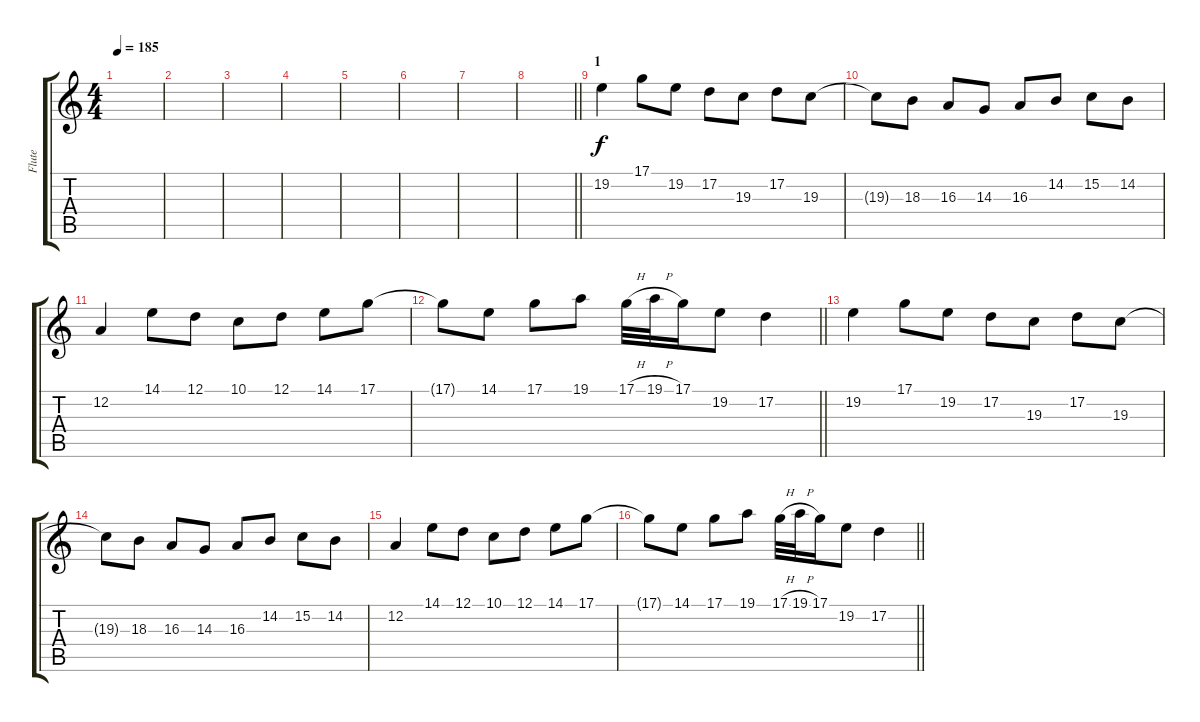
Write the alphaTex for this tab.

\track ("Flute" "Flute") {instrument piccolo}
\staff {score tabs}
\tuning (D4 A3 F3 C3 G2 D2) {hide}
\ts (4 4)
\tempo 185
\clef g2
\ks c
|
|
|
|
|
|
|
\barLineRight lightlight
|
\section ("" "1")
19.2.4 17.1.8 19.2.8 17.2.8 19.3.8 17.2.8 19.3.8 |
19.3{t}.8 18.3.8 16.3.8 14.3.8 16.3.8 14.2.8 15.2.8 14.2.8 |
12.2.4 14.1.8 12.1.8 10.1.8 12.1.8 14.1.8 17.1.8 |
\barLineRight lightlight
17.1{t}.8 14.1.8 17.1.8 19.1.8 17.1{h}.32 19.1{h}.32 17.1.16 19.2.8 17.2.4 |
\section ("" "")
19.2.4 17.1.8 19.2.8 17.2.8 19.3.8 17.2.8 19.3.8 |
19.3{t}.8 18.3.8 16.3.8 14.3.8 16.3.8 14.2.8 15.2.8 14.2.8 |
12.2.4 14.1.8 12.1.8 10.1.8 12.1.8 14.1.8 17.1.8 |
\barLineRight lightlight
17.1{t}.8 14.1.8 17.1.8 19.1.8 17.1{h}.32 19.1{h}.32 17.1.16 19.2.8 17.2.4
